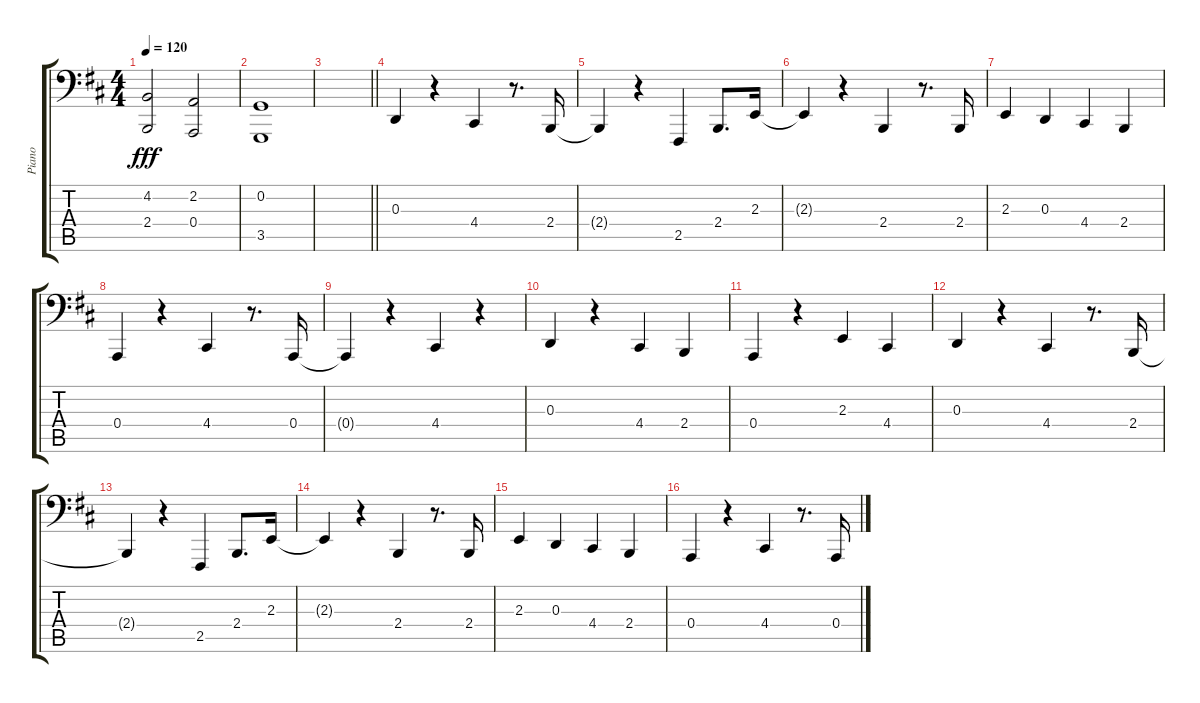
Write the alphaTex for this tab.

\track ("Piano" "Piano") {instrument brightacousticpiano}
\staff {score tabs}
\tuning (C3 G2 D2 A1 E1 B0) {hide}
\ts (4 4)
\tempo 120
\clef f4
\ks d
(4.2 2.4).2{dy fff} (2.2 0.4).2 |
(0.2 3.5).1 |
\barLineRight lightlight
|
0.3.4 r.4 4.4.4 r.8{d} 2.4.16 |
2.4{t}.4 r.4 2.5.4 2.4.8{d} 2.3.16 |
2.3{t}.4 r.4 2.4.4 r.8{d} 2.4.16 |
2.3.4 0.3.4 4.4.4 2.4.4 |
0.4.4 r.4 4.4.4 r.8{d} 0.4.16 |
0.4{t}.4 r.4 4.4.4 r.4 |
0.3.4 r.4 4.4.4 2.4.4 |
0.4.4 r.4 2.3.4 4.4.4 |
0.3.4 r.4 4.4.4 r.8{d} 2.4.16 |
2.4{t}.4 r.4 2.5.4 2.4.8{d} 2.3.16 |
2.3{t}.4 r.4 2.4.4 r.8{d} 2.4.16 |
2.3.4 0.3.4 4.4.4 2.4.4 |
0.4.4 r.4 4.4.4 r.8{d} 0.4.16
